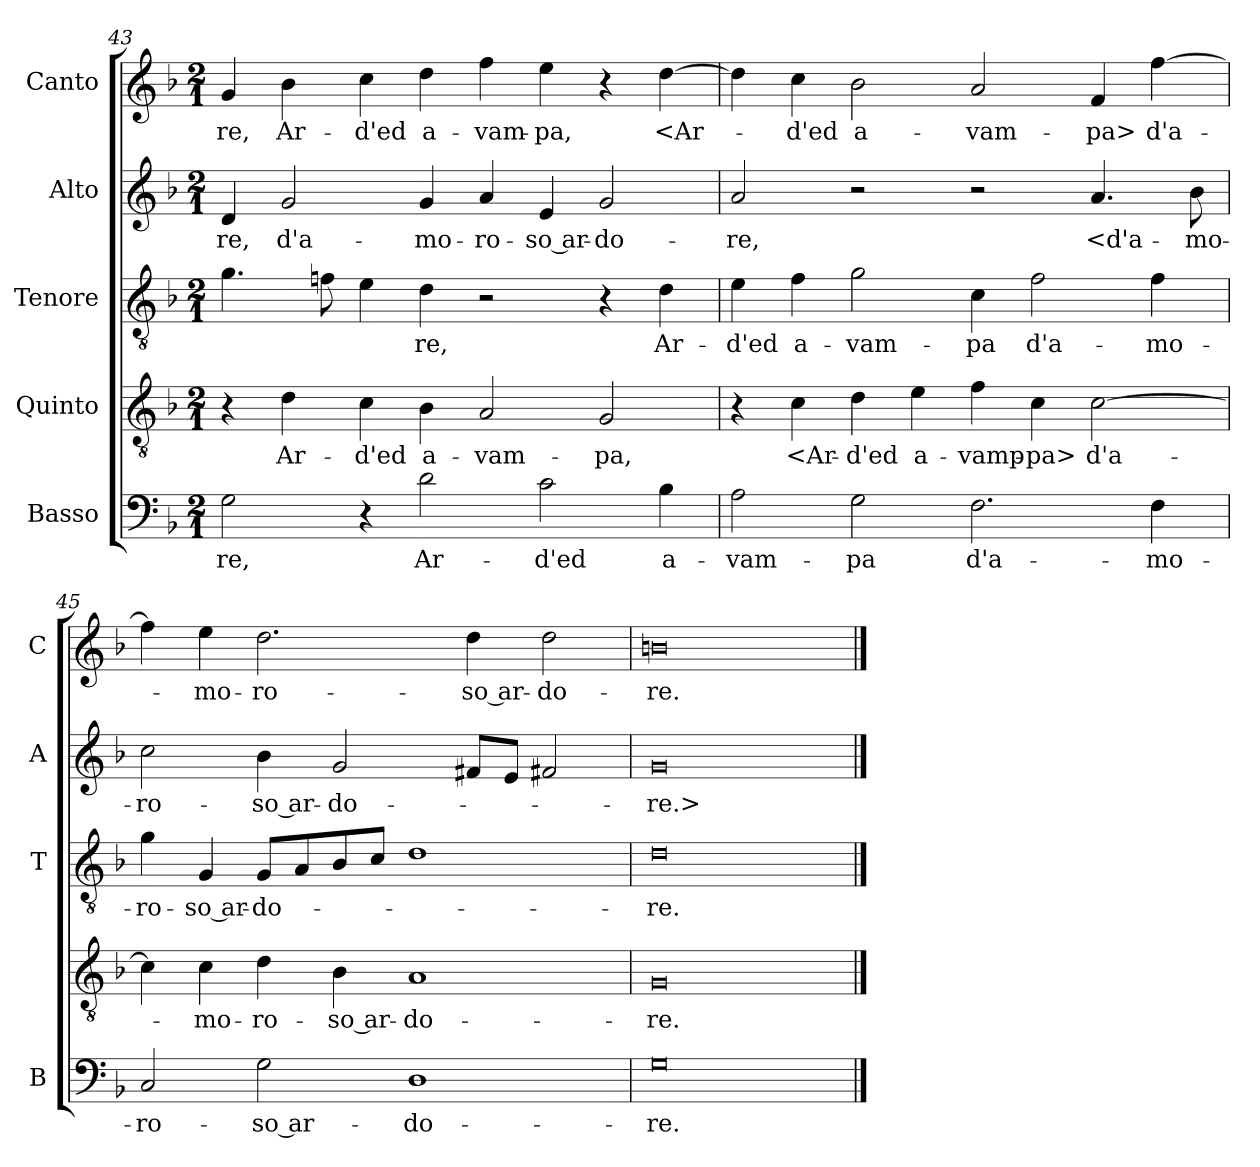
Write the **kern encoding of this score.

**kern	**text	**kern	**text	**kern	**text	**kern	**text	**kern	**text
*part5	*part5	*part4	*part4	*part3	*part3	*part2	*part2	*part1	*part1
*staff5	*staff5	*staff4	*staff4	*staff3	*staff3	*staff2	*staff2	*staff1	*staff1
*I"Basso	*	*I"Quinto	*	*I"Tenore	*	*I"Alto	*	*I"Canto	*
*I'B	*	*	*	*I'T	*	*I'A	*	*I'C	*
*clefF4	*	*clefGv2	*	*clefGv2	*	*clefG2	*	*clefG2	*
*k[b-]	*	*k[b-]	*	*k[b-]	*	*k[b-]	*	*k[b-]	*
*F:	*	*F:	*	*F:	*	*F:	*	*F:	*
*M2/1	*	*M2/1	*	*M2/1	*	*M2/1	*	*M2/1	*
=43	=43	=43	=43	=43	=43	=43	=43	=43	=43
2G	-re,	4r	.	4.g	.	4d	-re,	4g	-re,
.	.	4d	Ar-	.	.	2g	d'a-	4b-	Ar-
.	.	.	.	8fn	.	.	.	.	.
4r	.	4c	-d'ed	4e	.	.	.	4cc	-d'ed
2d	Ar-	4B-	a-	4d	-re,	4g	-mo-	4dd	a-
.	.	2A	-vam-	2r	.	4a	-ro-	4ff	-vam-
2c	-d'ed	.	.	.	.	4e	-so ar-	4ee	-pa,
.	.	2G	-pa,	4r	.	2g	-do-	4r	.
4B-	a-	.	.	4d	Ar-	.	.	[4dd	<Ar-
=44	=44	=44	=44	=44	=44	=44	=44	=44	=44
2A	-vam-	4r	.	4e	-d'ed	2a	-re,	4dd]	.
.	.	4c	<Ar-	4f	a-	.	.	4cc	-d'ed
2G	-pa	4d	-d'ed	2g	-vam-	2r	.	2b-	a-
.	.	4e	a-	.	.	.	.	.	.
2.F	d'a-	4f	-vamp-	4c	-pa	2r	.	2a	-vam-
.	.	4c	-pa>	2f	d'a-	.	.	.	.
.	.	[2c	d'a-	.	.	4.a	<d'a-	4f	-pa>
4F	-mo-	.	.	4f	-mo-	.	.	[4ff	d'a-
.	.	.	.	.	.	8b-	-mo-	.	.
=45	=45	=45	=45	=45	=45	=45	=45	=45	=45
2C	-ro-	4c]	.	4g	-ro-	2cc	-ro-	4ff]	.
.	.	4c	-mo-	4G	-so ar-	.	.	4ee	-mo-
2G	-so ar-	4d	-ro-	8GL	-do-	4b-	-so ar-	2.dd	-ro-
.	.	.	.	8A	.	.	.	.	.
.	.	4B-	-so ar-	8B-	.	2g	-do-	.	.
.	.	.	.	8cJ	.	.	.	.	.
1D	-do-	1A	-do-	1d	.	.	.	.	.
.	.	.	.	.	.	8f#XL	.	4dd	-so ar-
.	.	.	.	.	.	8eJ	.	.	.
.	.	.	.	.	.	2f#X	.	2dd	-do-
=46	=46	=46	=46	=46	=46	=46	=46	=46	=46
0G	-re.	0G	-re.	0d	-re.	0g	-re.>	0bn	-re.
==	==	==	==	==	==	==	==	==	==
*-	*-	*-	*-	*-	*-	*-	*-	*-	*-
